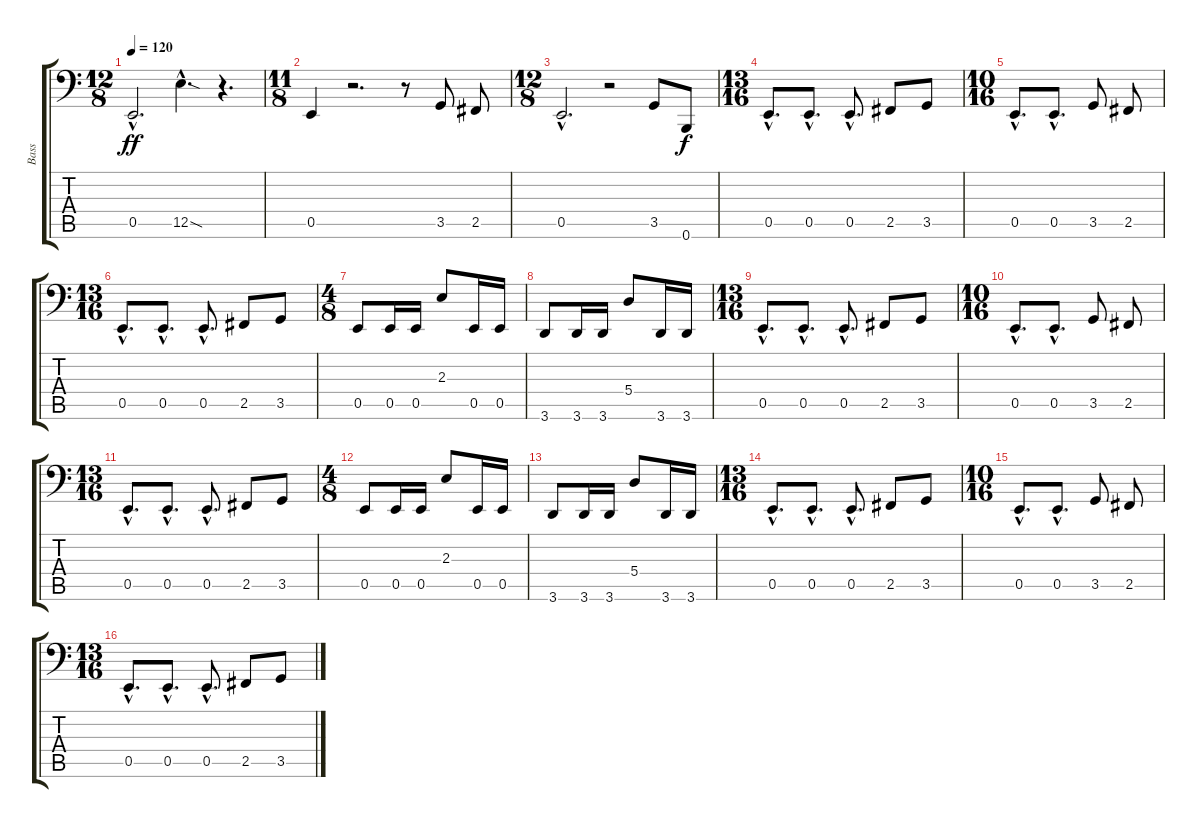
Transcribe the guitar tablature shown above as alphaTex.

\track ("Bass" "Bass") {instrument electricbassfinger}
\staff {score tabs}
\tuning (C3 G2 D2 A1 E1 B0) {hide}
\ts (12 8)
\tempo 120
\clef f4
\ks c
0.5{hac}.2{d dy ff} 12.5{sod hac}.4{d} r.4{d} |
\ts (11 8)
0.5.4 r.2{d} r.8 3.5.8 2.5.8 |
\ts (12 8)
0.5{hac}.2{d} r.2 3.5.8 0.6.8{dy f} |
\ts (13 16)
0.5{hac}.8{d} 0.5{hac}.8{d} 0.5{hac}.8{d} 2.5.8 3.5.8 |
\ts (10 16)
0.5{hac}.8{d} 0.5{hac}.8{d} 3.5.8 2.5.8 |
\ts (13 16)
0.5{hac}.8{d} 0.5{hac}.8{d} 0.5{hac}.8{d} 2.5.8 3.5.8 |
\ts (4 8)
0.5.8 0.5.16 0.5.16 2.3.8 0.5.16 0.5.16 |
3.6.8 3.6.16 3.6.16 5.4.8 3.6.16 3.6.16 |
\ts (13 16)
0.5{hac}.8{d} 0.5{hac}.8{d} 0.5{hac}.8{d} 2.5.8 3.5.8 |
\ts (10 16)
0.5{hac}.8{d} 0.5{hac}.8{d} 3.5.8 2.5.8 |
\ts (13 16)
0.5{hac}.8{d} 0.5{hac}.8{d} 0.5{hac}.8{d} 2.5.8 3.5.8 |
\ts (4 8)
0.5.8 0.5.16 0.5.16 2.3.8 0.5.16 0.5.16 |
3.6.8 3.6.16 3.6.16 5.4.8 3.6.16 3.6.16 |
\ts (13 16)
0.5{hac}.8{d} 0.5{hac}.8{d} 0.5{hac}.8{d} 2.5.8 3.5.8 |
\ts (10 16)
0.5{hac}.8{d} 0.5{hac}.8{d} 3.5.8 2.5.8 |
\ts (13 16)
0.5{hac}.8{d} 0.5{hac}.8{d} 0.5{hac}.8{d} 2.5.8 3.5.8
